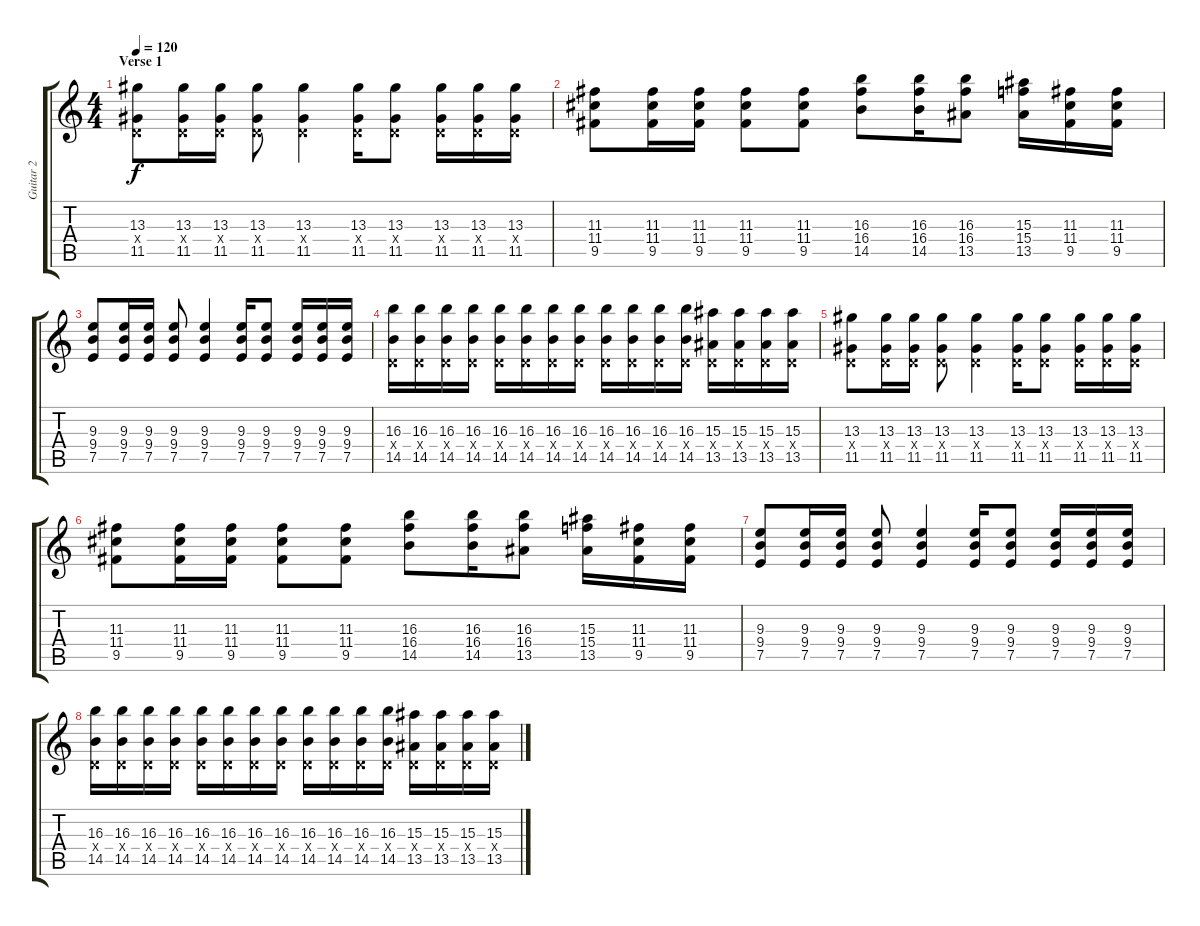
\track ("Guitar 2" "Guitar 2") {instrument distortionguitar}
\staff {score tabs}
\tuning (E4 B3 G3 D3 A2 E2) {hide}
\ts (4 4)
\section ("" "Verse 1")
\tempo 120
\clef g2
\ks c
(13.3 0.4{x} 11.5).8{dy f} (13.3 0.4{x} 11.5).16 (13.3 0.4{x} 11.5).16 (13.3 0.4{x} 11.5).8 (13.3 0.4{x} 11.5).4 (13.3 0.4{x} 11.5).16 (13.3 0.4{x} 11.5).8 (13.3 0.4{x} 11.5).16 (13.3 0.4{x} 11.5).16 (13.3 0.4{x} 11.5).16 |
(11.3 11.4 9.5).8 (11.3 11.4 9.5).16 (11.3 11.4 9.5).16 (11.3 11.4 9.5).8 (11.3 11.4 9.5).8 (16.3 16.4 14.5).8 (16.3 16.4 14.5).16 (16.3 16.4 13.5).8 (15.3 15.4 13.5).16 (11.3 11.4 9.5).16 (11.3 11.4 9.5).16 |
(9.3 9.4 7.5).8 (9.3 9.4 7.5).16 (9.3 9.4 7.5).16 (9.3 9.4 7.5).8 (9.3 9.4 7.5).4 (9.3 9.4 7.5).16 (9.3 9.4 7.5).8 (9.3 9.4 7.5).16 (9.3 9.4 7.5).16 (9.3 9.4 7.5).16 |
(16.3 0.4{x} 14.5).16 (16.3 0.4{x} 14.5).16 (16.3 0.4{x} 14.5).16 (16.3 0.4{x} 14.5).16 (16.3 0.4{x} 14.5).16 (16.3 0.4{x} 14.5).16 (16.3 0.4{x} 14.5).16 (16.3 0.4{x} 14.5).16 (16.3 0.4{x} 14.5).16 (16.3 0.4{x} 14.5).16 (16.3 0.4{x} 14.5).16 (16.3 0.4{x} 14.5).16 (15.3 0.4{x} 13.5).16 (15.3 0.4{x} 13.5).16 (15.3 0.4{x} 13.5).16 (15.3 0.4{x} 13.5).16 |
(13.3 0.4{x} 11.5).8 (13.3 0.4{x} 11.5).16 (13.3 0.4{x} 11.5).16 (13.3 0.4{x} 11.5).8 (13.3 0.4{x} 11.5).4 (13.3 0.4{x} 11.5).16 (13.3 0.4{x} 11.5).8 (13.3 0.4{x} 11.5).16 (13.3 0.4{x} 11.5).16 (13.3 0.4{x} 11.5).16 |
(11.3 11.4 9.5).8 (11.3 11.4 9.5).16 (11.3 11.4 9.5).16 (11.3 11.4 9.5).8 (11.3 11.4 9.5).8 (16.3 16.4 14.5).8 (16.3 16.4 14.5).16 (16.3 16.4 13.5).8 (15.3 15.4 13.5).16 (11.3 11.4 9.5).16 (11.3 11.4 9.5).16 |
(9.3 9.4 7.5).8 (9.3 9.4 7.5).16 (9.3 9.4 7.5).16 (9.3 9.4 7.5).8 (9.3 9.4 7.5).4 (9.3 9.4 7.5).16 (9.3 9.4 7.5).8 (9.3 9.4 7.5).16 (9.3 9.4 7.5).16 (9.3 9.4 7.5).16 |
(16.3 0.4{x} 14.5).16 (16.3 0.4{x} 14.5).16 (16.3 0.4{x} 14.5).16 (16.3 0.4{x} 14.5).16 (16.3 0.4{x} 14.5).16 (16.3 0.4{x} 14.5).16 (16.3 0.4{x} 14.5).16 (16.3 0.4{x} 14.5).16 (16.3 0.4{x} 14.5).16 (16.3 0.4{x} 14.5).16 (16.3 0.4{x} 14.5).16 (16.3 0.4{x} 14.5).16 (15.3 0.4{x} 13.5).16 (15.3 0.4{x} 13.5).16 (15.3 0.4{x} 13.5).16 (15.3 0.4{x} 13.5).16
